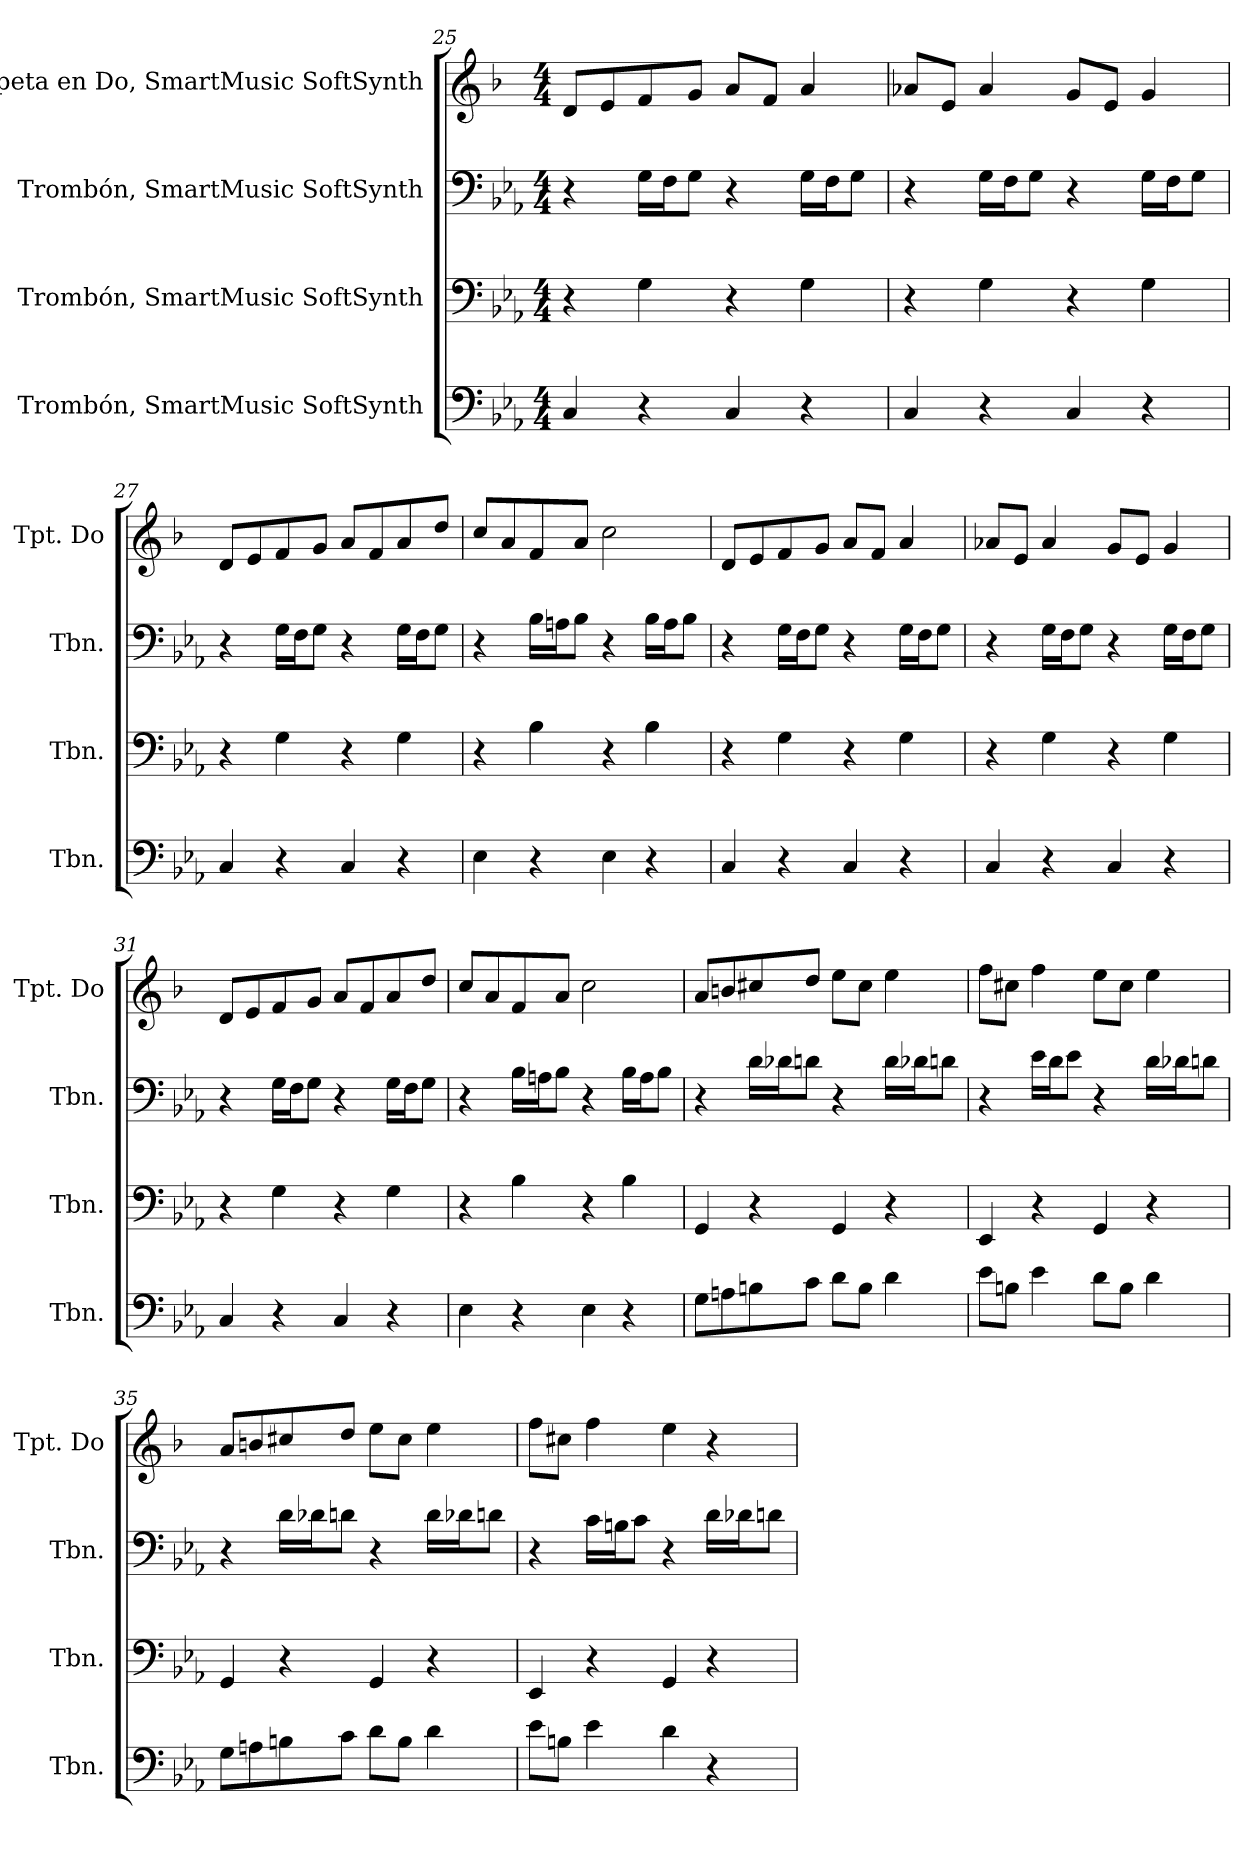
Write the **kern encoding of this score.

**kern	**kern	**kern	**kern
*part4	*part3	*part2	*part1
*staff4	*staff3	*staff2	*staff1
*I"Trombón, SmartMusic SoftSynth	*I"Trombón, SmartMusic SoftSynth	*I"Trombón, SmartMusic SoftSynth	*I"Trompeta en Do, SmartMusic SoftSynth
*I'Tbn.	*I'Tbn.	*I'Tbn.	*I'Tpt. Do
*clefF4	*clefF4	*clefF4	*clefG2
*	*	*	*ITrd1c2
*k[b-e-a-]	*k[b-e-a-]	*k[b-e-a-]	*k[b-e-a-]
*M4/4	*M4/4	*M4/4	*M4/4
=25	=25	=25	=25
4C/	4r	4r	8c/L
.	.	.	8d/
4r	4G\	16G\LL	8e-/
.	.	16F\J	.
.	.	8G\J	8f/J
4C/	4r	4r	8g/L
.	.	.	8e-/J
4r	4G\	16G\LL	4g/
.	.	16F\J	.
.	.	8G\J	.
=26	=26	=26	=26
4C/	4r	4r	8g-X/L
.	.	.	8d/J
4r	4G\	16G\LL	4g-/
.	.	16F\J	.
.	.	8G\J	.
4C/	4r	4r	8f/L
.	.	.	8d/J
4r	4G\	16G\LL	4f/
.	.	16F\J	.
.	.	8G\J	.
=27	=27	=27	=27
4C/	4r	4r	8c/L
.	.	.	8d/
4r	4G\	16G\LL	8e-/
.	.	16F\J	.
.	.	8G\J	8f/J
4C/	4r	4r	8g/L
.	.	.	8e-/
4r	4G\	16G\LL	8g/
.	.	16F\J	.
.	.	8G\J	8cc/J
!!LO:PB:g=z
=28	=28	=28	=28
4E-\	4r	4r	8b-/L
.	.	.	8g/
4r	4B-\	16B-\LL	8e-/
.	.	16An\J	.
.	.	8B-\J	8g/J
4E-\	4r	4r	2b-\
4r	4B-\	16B-\LL	.
.	.	16A\J	.
.	.	8B-\J	.
=29	=29	=29	=29
4C/	4r	4r	8c/L
.	.	.	8d/
4r	4G\	16G\LL	8e-/
.	.	16F\J	.
.	.	8G\J	8f/J
4C/	4r	4r	8g/L
.	.	.	8e-/J
4r	4G\	16G\LL	4g/
.	.	16F\J	.
.	.	8G\J	.
=30	=30	=30	=30
4C/	4r	4r	8g-X/L
.	.	.	8d/J
4r	4G\	16G\LL	4g-/
.	.	16F\J	.
.	.	8G\J	.
4C/	4r	4r	8f/L
.	.	.	8d/J
4r	4G\	16G\LL	4f/
.	.	16F\J	.
.	.	8G\J	.
=31	=31	=31	=31
4C/	4r	4r	8c/L
.	.	.	8d/
4r	4G\	16G\LL	8e-/
.	.	16F\J	.
.	.	8G\J	8f/J
4C/	4r	4r	8g/L
.	.	.	8e-/
4r	4G\	16G\LL	8g/
.	.	16F\J	.
.	.	8G\J	8cc/J
!!LO:LB:g=z
=32	=32	=32	=32
4E-\	4r	4r	8b-/L
.	.	.	8g/
4r	4B-\	16B-\LL	8e-/
.	.	16An\J	.
.	.	8B-\J	8g/J
4E-\	4r	4r	2b-\
4r	4B-\	16B-\LL	.
.	.	16A\J	.
.	.	8B-\J	.
=33	=33	=33	=33
8G\L	4GG/	4r	8g/L
8An\	.	.	8an/
8Bn\	4r	16d\LL	8bn/
.	.	16d-X\J	.
8c\J	.	8dn\J	8cc/J
8d\L	4GG/	4r	8dd\L
8B\J	.	.	8b\J
4d\	4r	16d\LL	4dd\
.	.	16d-X\J	.
.	.	8dn\J	.
=34	=34	=34	=34
8e-\L	4EE-/	4r	8ee-\L
8Bn\J	.	.	8bn\J
4e-\	4r	16e-\LL	4ee-\
.	.	16d\J	.
.	.	8e-\J	.
8d\L	4GG/	4r	8dd\L
8B\J	.	.	8b\J
4d\	4r	16d\LL	4dd\
.	.	16d-X\J	.
.	.	8dn\J	.
!!LO:LB:g=z
=35	=35	=35	=35
8G\L	4GG/	4r	8g/L
8An\	.	.	8an/
8Bn\	4r	16d\LL	8bn/
.	.	16d-X\J	.
8c\J	.	8dn\J	8cc/J
8d\L	4GG/	4r	8dd\L
8B\J	.	.	8b\J
4d\	4r	16d\LL	4dd\
.	.	16d-X\J	.
.	.	8dn\J	.
=36	=36	=36	=36
8e-\L	4EE-/	4r	8ee-\L
8Bn\J	.	.	8bn\J
4e-\	4r	16c\LL	4ee-\
.	.	16Bn\J	.
.	.	8c\J	.
4d\	4GG/	4r	4dd\
4r	4r	16d\LL	4r
.	.	16d-X\J	.
.	.	8dn\J	.
=	=	=	=
*-	*-	*-	*-
